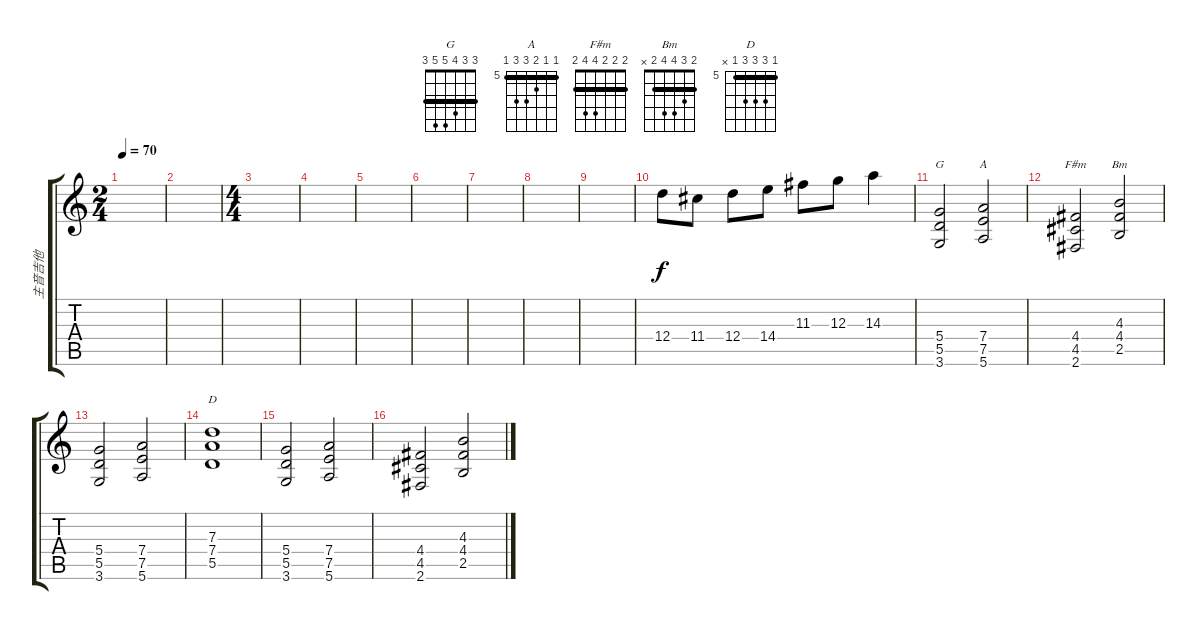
\track ("主音吉他" "主音吉他") {instrument distortionguitar}
\staff {score tabs}
\tuning (E4 B3 G3 D3 A2 E2) {hide}
\chord ("G" 3 3 4 5 5 3) {barre 3}
\chord ("A" 5 5 6 7 7 5) {firstfret 5 barre 5}
\chord ("F#m" 2 2 2 4 4 2) {barre 2}
\chord ("Bm" 2 3 4 4 2 x) {barre 2}
\chord ("D" 5 7 7 7 5 x) {firstfret 5 barre 5}
\ts (2 4)
\tempo 70
\clef g2
\ks c
|
|
\ts (4 4)
|
|
|
|
|
|
|
12.4.8{volume 12} 11.4.8 12.4.8 14.4.8 11.3.8 12.3.8 14.3.4 |
(5.4 5.5 3.6).2{ch "G"} (7.4 7.5 5.6).2{ch "A"} |
(4.4 4.5 2.6).2{ch "F#m"} (4.3 4.4 2.5).2{ch "Bm"} |
(5.4 5.5 3.6).2 (7.4 7.5 5.6).2 |
(7.3 7.4 5.5).1{ch "D"} |
(5.4 5.5 3.6).2 (7.4 7.5 5.6).2 |
(4.4 4.5 2.6).2 (4.3 4.4 2.5).2
